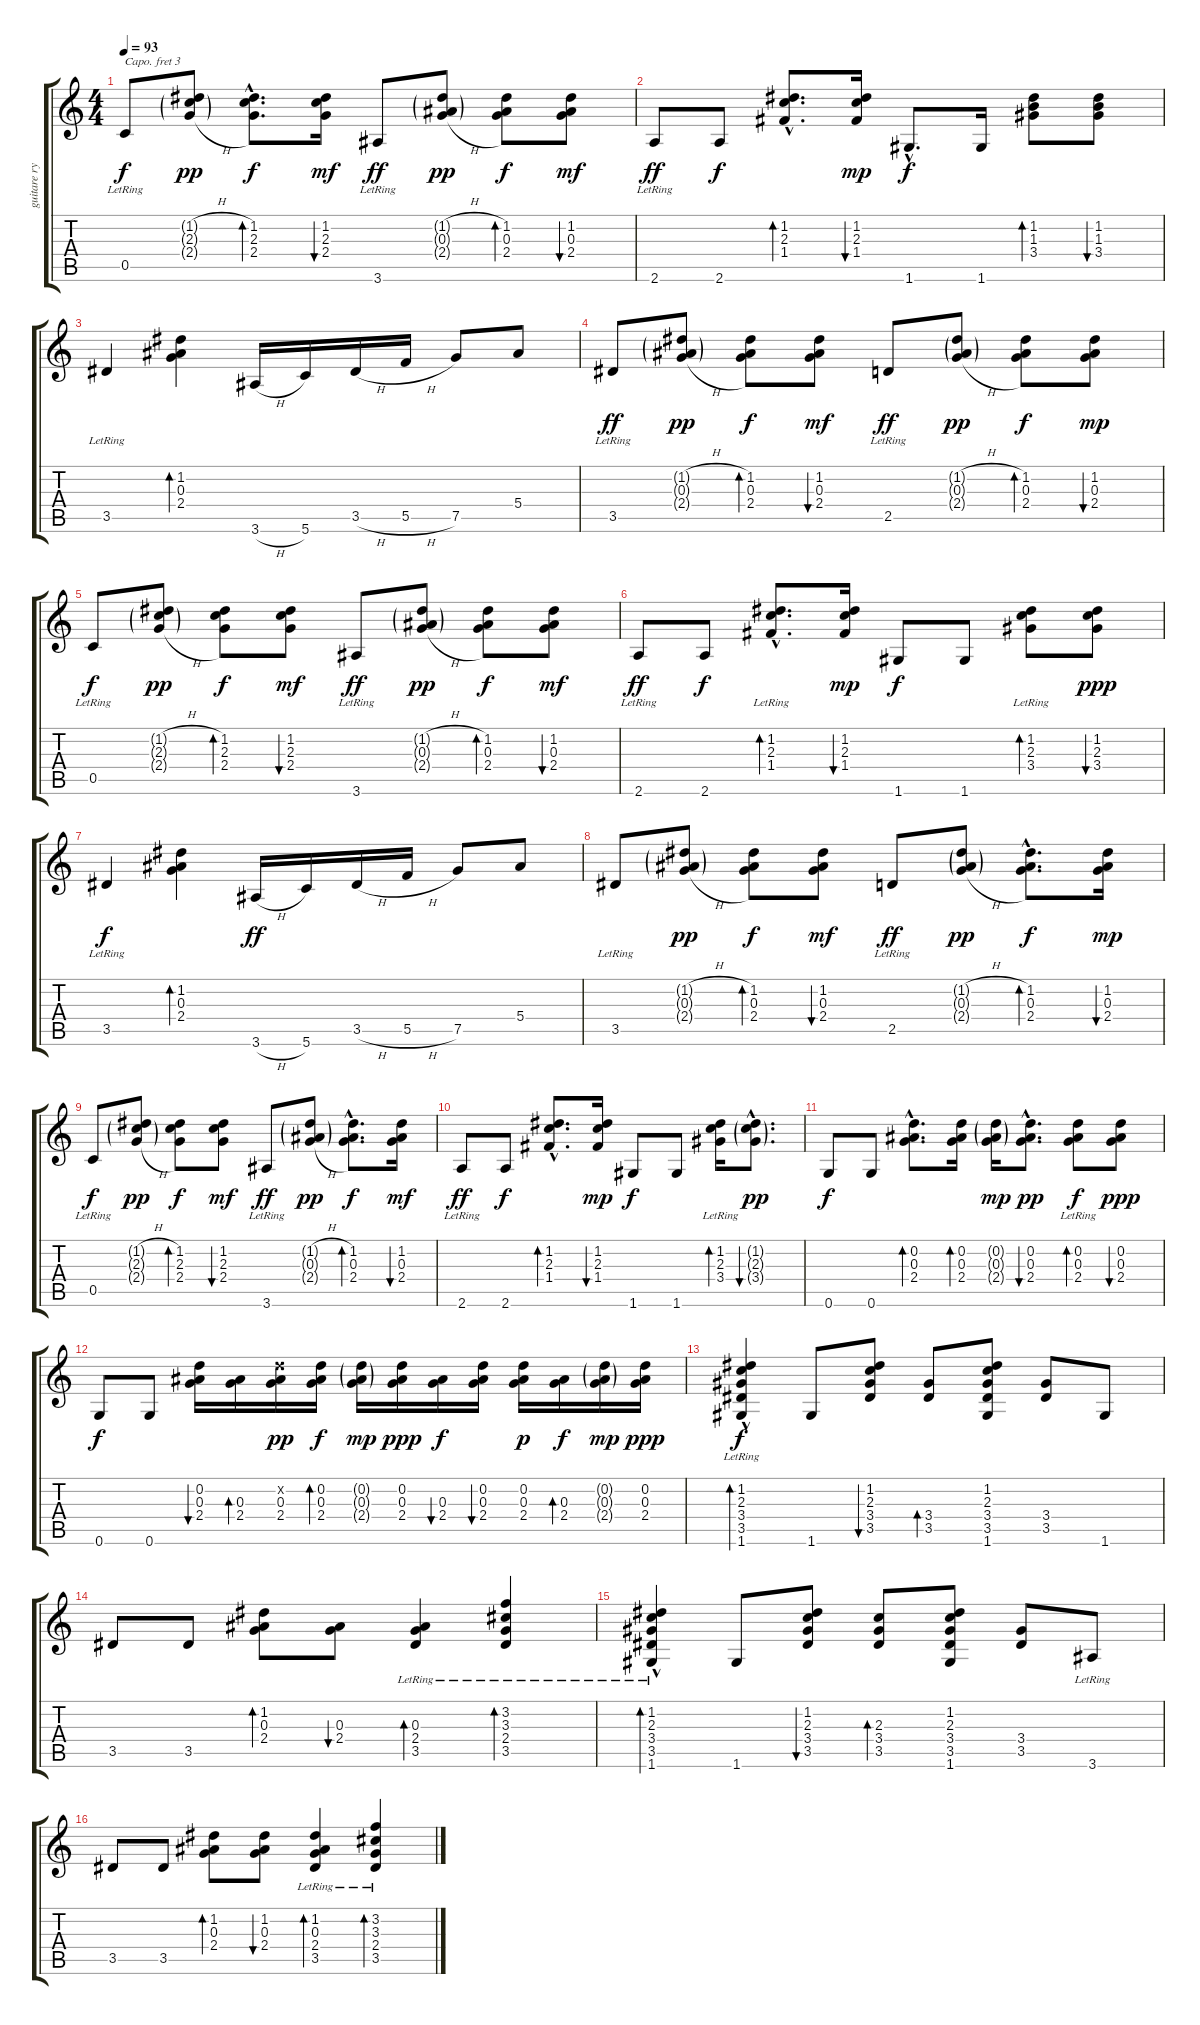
\track ("guitare rythmique" "guitare ry") {instrument acousticguitarsteel}
\staff {score tabs}
\capo 3
\tuning (E4 B3 G3 D3 A2 E2) {hide}
\ts (4 4)
\tempo 93
\clef g2
\ks c
0.5{lr}.8{dy f} (1.2{h g} 2.3{h g} 2.4{h g}).8{dy pp} (1.2{hac} 2.3{hac} 2.4{hac}).8{d bd 30 dy f} (1.2 2.3 2.4).16{bu 30 dy mf} 3.6{lr}.8{dy ff} (1.2{h g} 0.3{h g} 2.4{h g}).8{dy pp} (1.2 0.3 2.4).8{bd 30 dy f} (1.2 0.3 2.4).8{bu 30 dy mf} |
2.6{lr}.8{dy ff} 2.6.8{dy f} (1.2{hac} 2.3{hac} 1.4{hac}).8{d bd 30} (1.2 2.3 1.4).16{bu 30 dy mp} 1.6{hac}.8{d dy f} 1.6.16 (1.2 1.3 3.4).8{bd 30} (1.2 1.3 3.4).8{bu 30} |
3.5{lr}.4 (1.2 0.3 2.4).4{bd 120} 3.6{h}.16 5.6.16 3.5{h}.16 5.5{h}.16 7.5.8 5.4.8 |
3.5{lr}.8{dy ff} (1.2{h g} 0.3{h g} 2.4{h g}).8{dy pp} (1.2 0.3 2.4).8{bd 30 dy f} (1.2 0.3 2.4).8{bu 30 dy mf} 2.5{lr}.8{dy ff} (1.2{h g} 0.3{h g} 2.4{h g}).8{dy pp} (1.2 0.3 2.4).8{bd 30 dy f} (1.2 0.3 2.4).8{bu 30 dy mp} |
0.5{lr}.8{dy f} (1.2{h g} 2.3{h g} 2.4{h g}).8{dy pp} (1.2 2.3 2.4).8{bd 30 dy f} (1.2 2.3 2.4).8{bu 30 dy mf} 3.6{lr}.8{dy ff} (1.2{h g} 0.3{h g} 2.4{h g}).8{dy pp} (1.2 0.3 2.4).8{bd 30 dy f} (1.2 0.3 2.4).8{bu 30 dy mf} |
2.6{lr}.8{dy ff} 2.6.8{dy f} (1.2{hac lr} 2.3{hac lr} 1.4{hac lr}).8{d bd 30} (1.2 2.3 1.4).16{bu 30 dy mp} 1.6.8{dy f} 1.6.8 (1.2{lr} 2.3{lr} 3.4{lr}).8{bd 30} (1.2 2.3 3.4).8{bu 30 dy ppp} |
3.5{lr}.4{dy f} (1.2 0.3 2.4).4{bd 60} 3.6{h}.16{dy ff} 5.6.16 3.5{h}.16 5.5{h}.16 7.5.8 5.4.8 |
3.5{lr}.8 (1.2{h g} 0.3{h g} 2.4{h g}).8{dy pp} (1.2 0.3 2.4).8{bd 60 dy f} (1.2 0.3 2.4).8{bu 60 dy mf} 2.5{lr}.8{dy ff} (1.2{h g} 0.3{h g} 2.4{h g}).8{dy pp} (1.2{hac} 0.3{hac} 2.4{hac}).8{d bd 30 dy f} (1.2 0.3 2.4).16{bu 30 dy mp} |
0.5{lr}.8{dy f} (1.2{h g} 2.3{h g} 2.4{h g}).8{dy pp} (1.2 2.3 2.4).8{bd 30 dy f} (1.2 2.3 2.4).8{bu 30 dy mf} 3.6{lr}.8{dy ff} (1.2{h g} 0.3{h g} 2.4{h g}).8{dy pp} (1.2{hac} 0.3{hac} 2.4{hac}).8{d bd 30 dy f} (1.2 0.3 2.4).16{bu 30 dy mf} |
2.6{lr}.8{dy ff} 2.6.8{dy f} (1.2{hac} 2.3{hac} 1.4{hac}).8{d bd 30} (1.2 2.3 1.4).16{bu 30 dy mp} 1.6.8{dy f} 1.6.8 (1.2{lr} 2.3{lr} 3.4{lr}).16{bd 30} (1.2{g hac} 2.3{g hac} 3.4{g hac}).8{d bu 30 dy pp} |
0.6.8{dy f} 0.6.8 (0.2{hac} 0.3{hac} 2.4{hac}).8{d bd 30} (0.2 0.3 2.4).16{bd 30} (0.2{g} 0.3{g} 2.4{g}).16{dy mp} (0.2{hac} 0.3{hac} 2.4{hac}).8{d bu 30 dy pp} (0.2{lr} 0.3{lr} 2.4{lr}).8{bd 30 dy f} (0.2 0.3 2.4).8{bu 30 dy ppp} |
0.6.8{dy f} 0.6.8 (0.2 0.3 2.4).16{bu 30} (0.3 2.4).16{bd 30} (0.2{x} 0.3 2.4).16{dy pp} (0.2 0.3 2.4).16{bd 30 dy f} (0.2{g} 0.3{g} 2.4{g}).16{dy mp} (0.2 0.3 2.4).16{dy ppp} (0.3 2.4).16{bu 30 dy f} (0.2 0.3 2.4).16{bu 30} (0.2 0.3 2.4).16{dy p} (0.3 2.4).16{bd 30 dy f} (0.2{g} 0.3{g} 2.4{g}).16{dy mp} (0.2 0.3 2.4).16{dy ppp} |
(1.2{lr} 2.3{lr} 3.4{lr} 3.5{hac lr} 1.6{lr}).4{bd 30 dy f} 1.6.8 (1.2 2.3 3.4 3.5).8{bu 30} (3.4 3.5).8{bd 30} (1.2 2.3 3.4 3.5 1.6).8 (3.4 3.5).8 1.6.8 |
3.5.8 3.5.8 (1.2 0.3 2.4).8{bd 30} (0.3 2.4).8{bu 30} (0.3{lr} 2.4{lr} 3.5{lr}).4{bd 30} (3.2{lr} 3.3{lr} 2.4{lr} 3.5{lr}).4{bd 30} |
(1.2{lr} 2.3{lr} 3.4{lr} 3.5{hac lr} 1.6{lr}).4{bd 30} 1.6.8 (1.2 2.3 3.4 3.5).8{bu 30} (2.3 3.4 3.5).8{bd 30} (1.2 2.3 3.4 3.5 1.6).8 (3.4 3.5).8 3.6{lr}.8 |
3.5.8 3.5.8 (1.2 0.3 2.4).8{bd 30} (1.2 0.3 2.4).8{bu 30} (1.2{lr} 0.3{lr} 2.4{lr} 3.5{lr}).4{bd 30} (3.2{lr} 3.3{lr} 2.4{lr} 3.5{lr}).4{bd 30}
